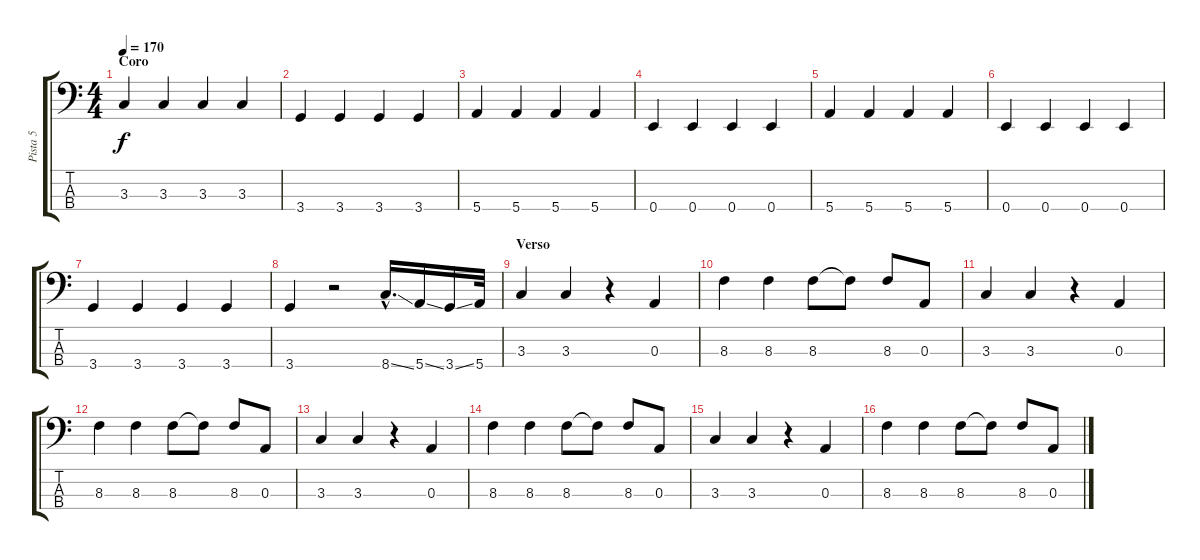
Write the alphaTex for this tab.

\track ("Pista 5" "Pista 5") {instrument synthbass2}
\staff {score tabs}
\tuning (G2 D2 A1 E1) {hide}
\ts (4 4)
\section ("" "Coro")
\tempo 170
\clef f4
\ks c
3.3.4{dy f} 3.3.4 3.3.4 3.3.4 |
3.4.4 3.4.4 3.4.4 3.4.4 |
5.4.4 5.4.4 5.4.4 5.4.4 |
0.4.4 0.4.4 0.4.4 0.4.4 |
5.4.4 5.4.4 5.4.4 5.4.4 |
0.4.4 0.4.4 0.4.4 0.4.4 |
3.4.4 3.4.4 3.4.4 3.4.4 |
3.4.4 r.2 8.4{ss hac}.16{d} 5.4{ss}.16 3.4{ss}.16 5.4.32 |
\section ("" "Verso")
3.3.4 3.3.4 r.4 0.3.4 |
8.3.4 8.3.4 8.3.8 8.3{t}.8 8.3.8 0.3.8 |
3.3.4 3.3.4 r.4 0.3.4 |
8.3.4 8.3.4 8.3.8 8.3{t}.8 8.3.8 0.3.8 |
3.3.4 3.3.4 r.4 0.3.4 |
8.3.4 8.3.4 8.3.8 8.3{t}.8 8.3.8 0.3.8 |
3.3.4 3.3.4 r.4 0.3.4 |
8.3.4 8.3.4 8.3.8 8.3{t}.8 8.3.8 0.3.8
